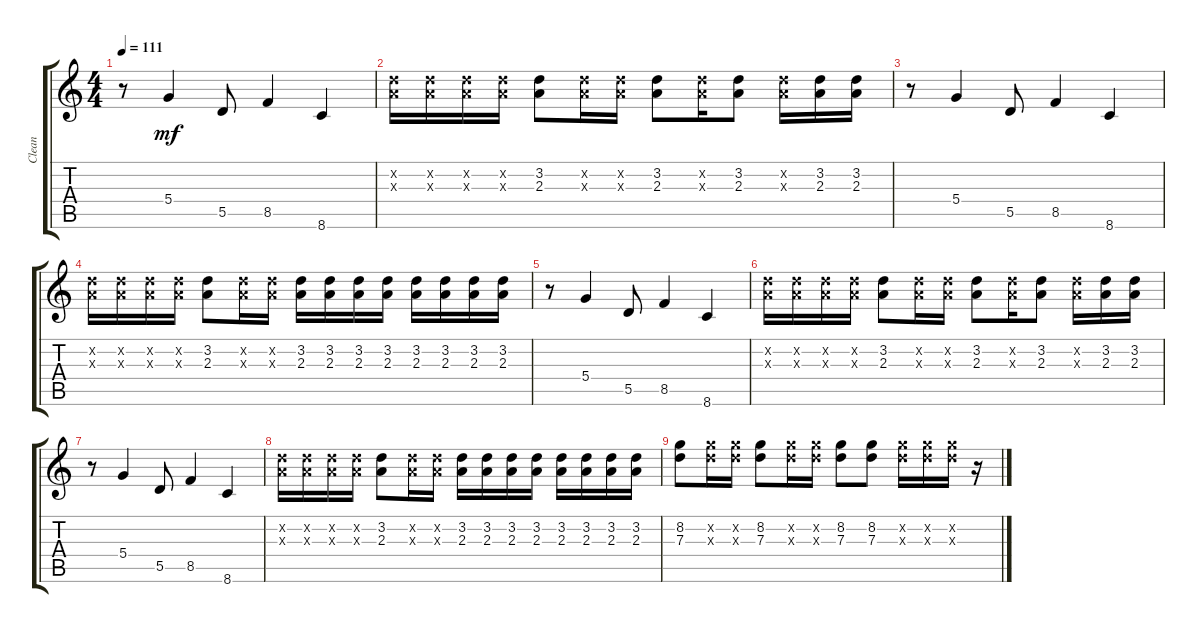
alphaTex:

\track ("Clean" "Clean") {instrument electricguitarclean}
\staff {score tabs}
\tuning (E4 B3 G3 D3 A2 E2) {hide}
\ts (4 4)
\tempo 111
\clef g2
\ks c
r.8{dy mf} 5.4.4 5.5.8 8.5.4 8.6.4 |
(3.2{x} 2.3{x}).16 (3.2{x} 2.3{x}).16 (3.2{x} 2.3{x}).16 (3.2{x} 2.3{x}).16 (3.2 2.3).8 (3.2{x} 2.3{x}).16 (3.2{x} 2.3{x}).16 (3.2 2.3).8 (3.2{x} 2.3{x}).16 (3.2 2.3).8 (3.2{x} 2.3{x}).16 (3.2 2.3).16 (3.2 2.3).16 |
r.8 5.4.4 5.5.8 8.5.4 8.6.4 |
(3.2{x} 2.3{x}).16 (3.2{x} 2.3{x}).16 (3.2{x} 2.3{x}).16 (3.2{x} 2.3{x}).16 (3.2 2.3).8 (3.2{x} 2.3{x}).16 (3.2{x} 2.3{x}).16 (3.2 2.3).16 (3.2 2.3).16 (3.2 2.3).16 (3.2 2.3).16 (3.2 2.3).16 (3.2 2.3).16 (3.2 2.3).16 (3.2 2.3).16 |
r.8 5.4.4 5.5.8 8.5.4 8.6.4 |
(3.2{x} 2.3{x}).16 (3.2{x} 2.3{x}).16 (3.2{x} 2.3{x}).16 (3.2{x} 2.3{x}).16 (3.2 2.3).8 (3.2{x} 2.3{x}).16 (3.2{x} 2.3{x}).16 (3.2 2.3).8 (3.2{x} 2.3{x}).16 (3.2 2.3).8 (3.2{x} 2.3{x}).16 (3.2 2.3).16 (3.2 2.3).16 |
r.8 5.4.4 5.5.8 8.5.4 8.6.4 |
(3.2{x} 2.3{x}).16 (3.2{x} 2.3{x}).16 (3.2{x} 2.3{x}).16 (3.2{x} 2.3{x}).16 (3.2 2.3).8 (3.2{x} 2.3{x}).16 (3.2{x} 2.3{x}).16 (3.2 2.3).16 (3.2 2.3).16 (3.2 2.3).16 (3.2 2.3).16 (3.2 2.3).16 (3.2 2.3).16 (3.2 2.3).16 (3.2 2.3).16 |
(8.2 7.3).8 (8.2{x} 7.3{x}).16 (8.2{x} 7.3{x}).16 (8.2 7.3).8 (8.2{x} 7.3{x}).16 (8.2{x} 7.3{x}).16 (8.2 7.3).8 (8.2 7.3).8 (8.2{x} 7.3{x}).16 (8.2{x} 7.3{x}).16 (8.2{x} 7.3{x}).16 r.16
